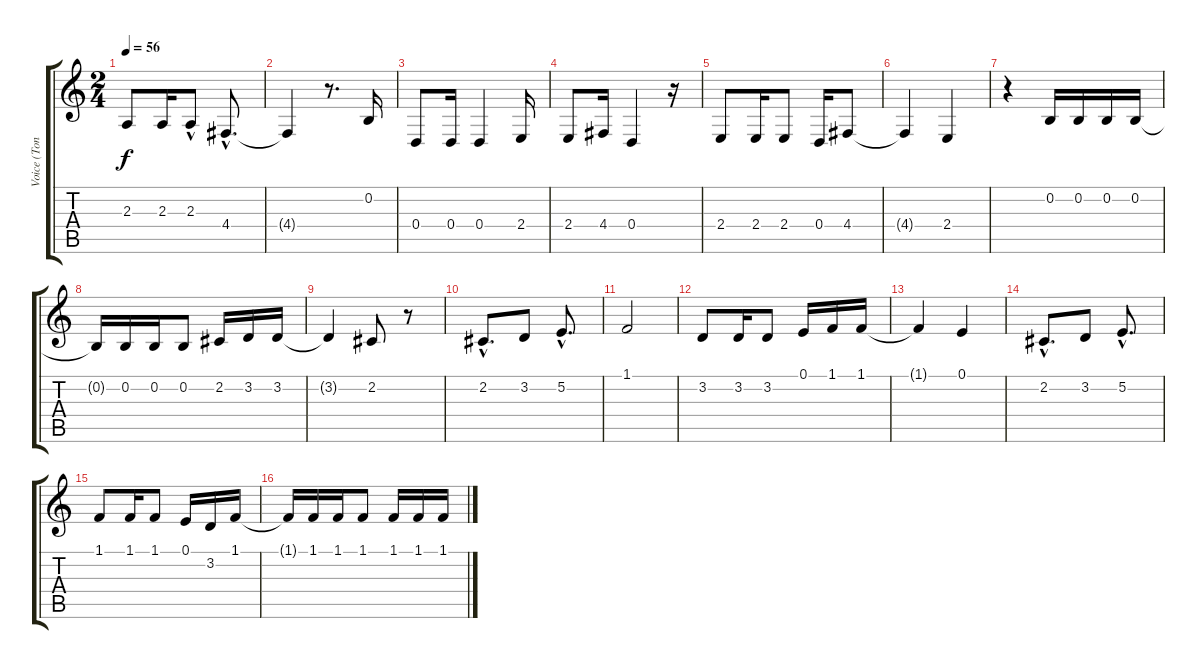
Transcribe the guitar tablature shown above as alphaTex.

\track ("Voice (Toni Braxton)" "Voice (Ton") {instrument flute}
\staff {score tabs}
\tuning (E4 B3 G3 D3 A2 E2) {hide}
\ts (2 4)
\tempo 56
\clef g2
\ks c
2.3.8{dy f} 2.3.16 2.3{hac}.8 4.4{hac}.8{d} |
4.4{t}.4 r.8{d} 0.2.16 |
0.4.8 0.4.16 0.4.4 2.4.16 |
2.4.8 4.4.16 0.4.4 r.16 |
2.4.8 2.4.16 2.4.8 0.4.16 4.4.8 |
4.4{t}.4 2.4.4 |
r.4 0.2.16 0.2.16 0.2.16 0.2.16 |
0.2{t}.16 0.2.16 0.2.16 0.2.8 2.2.16 3.2.16 3.2.16 |
3.2{t}.4 2.2.8 r.8 |
2.2{hac}.8{d} 3.2.8 5.2{hac}.8{d} |
1.1.2 |
3.2.8 3.2.16 3.2.8 0.1.16 1.1.16 1.1.16 |
1.1{t}.4 0.1.4 |
2.2{hac}.8{d} 3.2.8 5.2{hac}.8{d} |
1.1.8 1.1.16 1.1.8 0.1.16 3.2.16 1.1.16 |
1.1{t}.16 1.1.16 1.1.16 1.1.8 1.1.16 1.1.16 1.1.16
